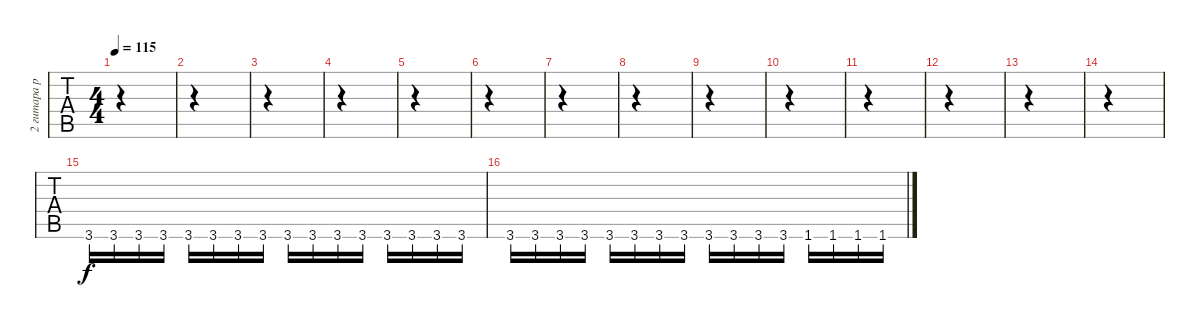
\track ("2 гитара ритм дист" "2 гитара р") {instrument distortionguitar}
\staff {tabs}
\tuning (Eb4 Bb3 Gb3 Db3 Ab2 Db2) {hide}
\ts (4 4)
\tempo 115
\clef g2
\ks c
|
|
|
|
|
|
|
|
|
|
|
|
|
|
3.6.16 3.6.16 3.6.16 3.6.16 3.6.16 3.6.16 3.6.16 3.6.16 3.6.16 3.6.16 3.6.16 3.6.16 3.6.16 3.6.16 3.6.16 3.6.16 |
3.6.16 3.6.16 3.6.16 3.6.16 3.6.16 3.6.16 3.6.16 3.6.16 3.6.16 3.6.16 3.6.16 3.6.16 1.6.16 1.6.16 1.6.16 1.6.16
